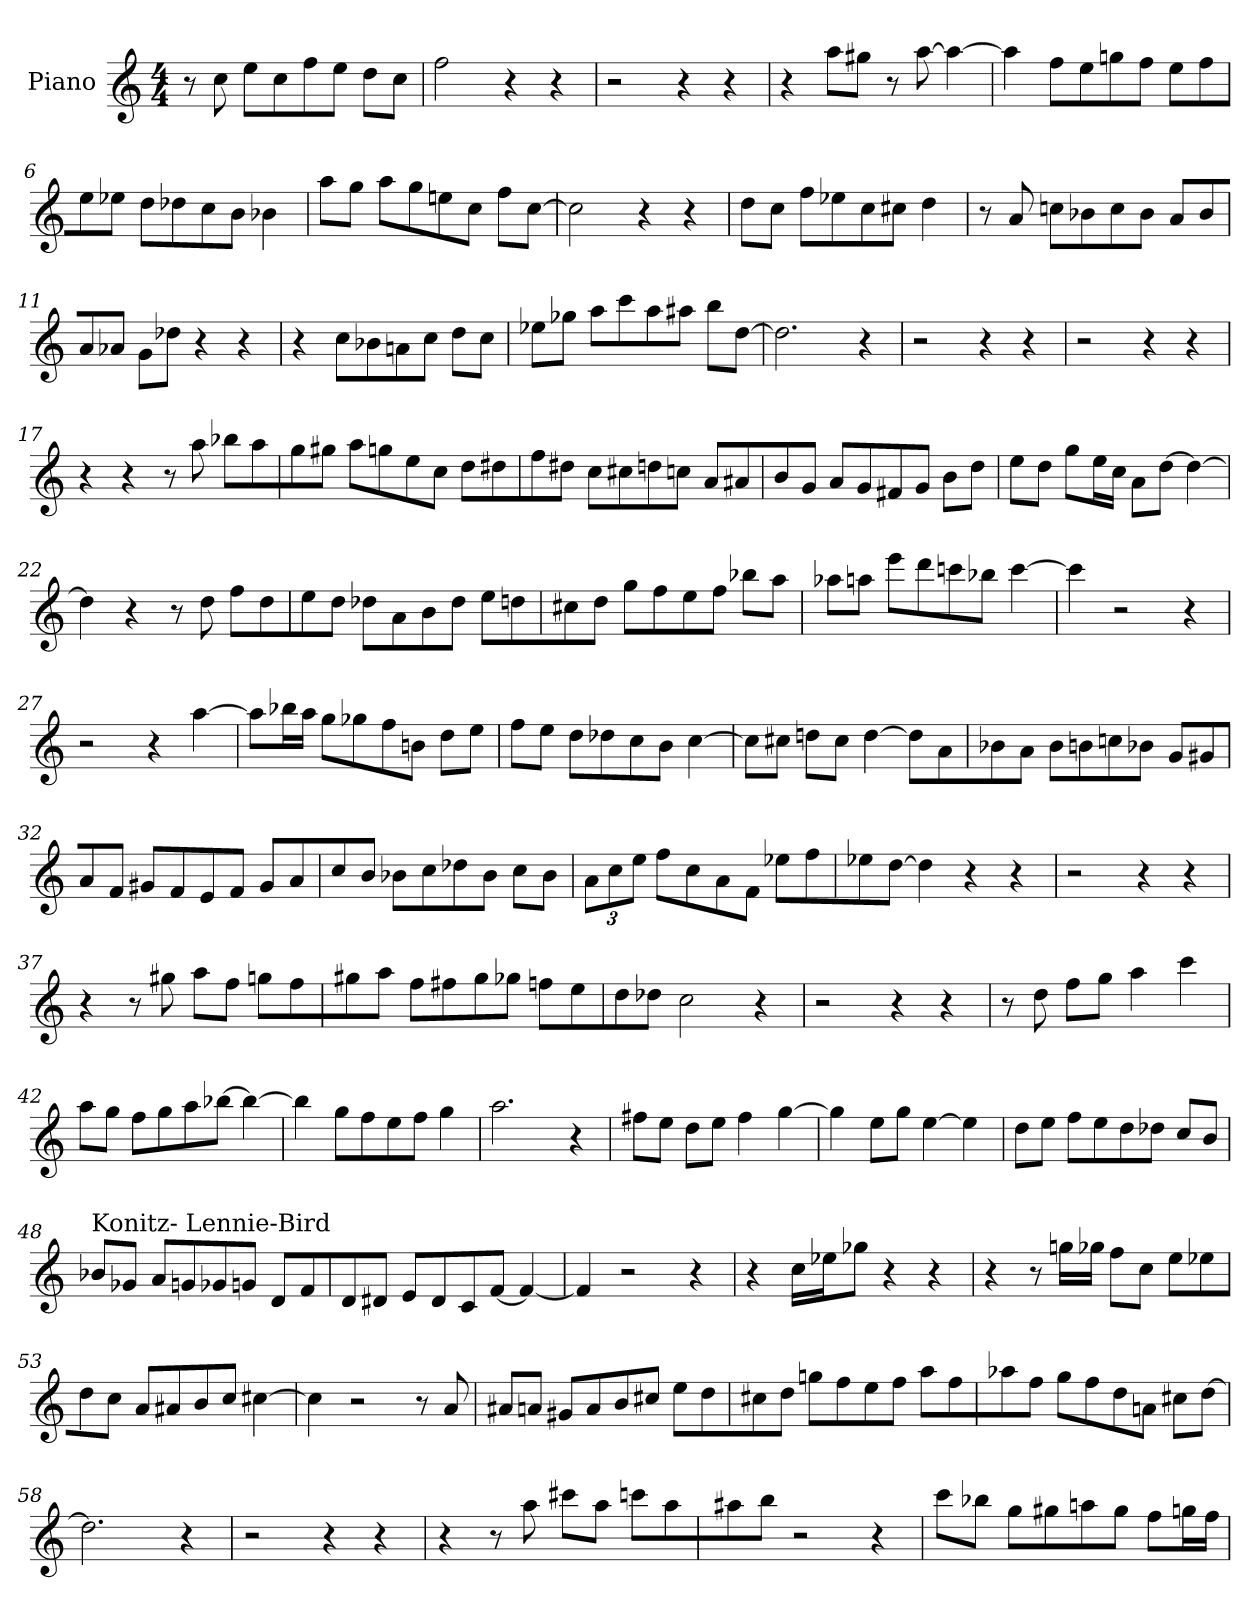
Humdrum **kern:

**kern
*part1
*staff1
*I"Piano
*I'Pno.
*clefG2
*k[]
*M4/4
=1
8r
8cc\
8ee\L
8cc\
8ff\
8ee\J
8dd\L
8cc\J
=2
2ff\
4r
4r
=3
2r
4r
4r
=4
4r
8aa\L
8gg#X\J
8r
[8aa\
4aa\_
!!LO:LB:g=z
=5
4aa\]
8ff\L
8ee\
8ggn\
8ff\J
8ee\L
8ff\
=6
8ee\
8ee-X\J
8dd\L
8dd-X\
8cc\
8b\J
4b-X\
=7
8aa\L
8gg\J
8aa\L
8gg\
8een\
8cc\J
8ff\L
[8cc\J
=8
2cc\]
4r
4r
!!LO:LB:g=z
=9
8dd\L
8cc\J
8ff\L
8ee-X\
8cc\
8cc#X\J
4dd\
=10
8r
8a/
8ccn\L
8b-X\
8cc\
8b-\J
8a/L
8b-/
=11
8a/
8a-X/J
8g\L
8dd-X\J
4r
4r
=12
4r
8cc\L
8b-X\
8an\
8cc\J
8dd\L
8cc\J
!!LO:LB:g=z
=13
8ee-X\L
8gg-X\J
8aa\L
8ccc\
8aa\
8aa#X\J
8bb\L
[8dd\J
=14
2.dd\]
4r
=15
2r
4r
4r
=16
2r
4r
4r
!!LO:LB:g=z
=17
4r
4r
8r
8aa\
8bb-X\L
8aa\
=18
8gg\
8gg#X\J
8aa\L
8ggn\
8ee\
8cc\J
8dd\L
8dd#X\
=19
8ff\
8dd#X\J
8cc\L
8cc#X\
8ddn\
8ccn\J
8a/L
8a#X/
=20
8b/
8g/J
8a/L
8g/
8f#X/
8g/J
8b\L
8dd\J
!!LO:LB:g=z
=21
8ee\L
8dd\J
8gg\L
16ee\L
16cc\JJ
8a\L
[8dd\J
4dd\_
=22
4dd\]
4r
8r
8dd\
8ff\L
8dd\
=23
8ee\
8dd\J
8dd-X\L
8a\
8b\
8dd-\J
8ee\L
8ddn\
=24
8cc#X\
8dd\J
8gg\L
8ff\
8ee\
8ff\J
8bb-X\L
8aa\J
!!LO:LB:g=z
=25
8aa-X\L
8aan\J
8eee\L
8ddd\
8cccn\
8bb-X\J
[4ccc\
=26
4ccc\]
2r
4r
=27
2r
4r
[4aa\
=28
8aa\L]
16bb-X\L
16aa\JJ
8gg\L
8gg-X\
8ff\
8bn\J
8dd\L
8ee\J
!!LO:LB:g=z
=29
8ff\L
8ee\J
8dd\L
8dd-X\
8cc\
8b\J
[4cc\
=30
8cc\L]
8cc#X\J
8ddn\L
8cc#\J
[4dd\
8dd\L]
8a\
=31
8b-X\
8a\J
8b-\L
8bn\
8ccn\
8b-X\J
8g/L
8g#X/
=32
8a/
8f/J
8g#X/L
8f/
8e/
8f/J
8g#/L
8a/
=33
8cc/
8b/J
8b-X\L
8cc\
8dd-X\
8b-\J
8cc\L
8b-\J
!!LO:LB:g=z
=34
*Xbrackettup
12a\L
12cc\
12ee\J
8ff\L
8cc\
8a\
8f\J
8ee-X\L
8ff\
=35
8ee-X\
[8dd\J
4dd\]
4r
4r
=36
2r
4r
4r
=37
4r
8r
8gg#X\
8aa\L
8ff\J
8ggn\L
8ff\
=38
8gg#X\
8aa\J
8ff\L
8ff#X\
8gg#\
8gg-X\J
8ffn\L
8ee\
=39
8dd\
8dd-X\J
2cc\
4r
=40
2r
4r
4r
!!LO:LB:g=z
=41
8r
8dd\
8ff\L
8gg\J
4aa\
4ccc\
=42
8aa\L
8gg\J
8ff\L
8gg\
8aa\
[8bb-X\J
4bb-\_
=43
4bb-\]
8gg\L
8ff\
8ee\
8ff\J
4gg\
=44
2.aa\
4r
=45
8ff#X\L
8ee\J
8dd\L
8ee\J
4ff#\
[4gg\
=46
4gg\]
8ee\L
8gg\J
[4ee\
4ee\]
=47
8dd\L
8ee\J
8ff\L
8ee\
8dd\
8dd-X\J
8cc/L
8b/J
!!LO:PB:g=z
=48
!LO:TX:a:t=Konitz- Lennie-Bird
8b-X/L
8g-X/J
8a/L
8gn/
8g-X/
8gn/J
8d/L
8f/
=49
8d/
8d#X/J
8e/L
8d#/
8c/
[8f/J
4f/_
=50
4f/]
2r
4r
=51
4r
16cc\LL
16ee-X\J
8gg-X\J
4r
4r
=52
4r
8r
16ggn\LL
16gg-X\JJ
8ff\L
8cc\J
8ee\L
8ee-X\
=53
8dd\
8cc\J
8a/L
8a#X/
8b/
8cc/J
[4cc#X\
!!LO:LB:g=z
=54
4cc#\]
2r
8r
8a/
=55
8a#X/L
8an/J
8g#X/L
8a/
8b/
8cc#X/J
8ee\L
8dd\
=56
8cc#X\
8dd\J
8ggn\L
8ff\
8ee\
8ff\J
8aa\L
8ff\
=57
8aa-X\
8ff\J
8gg\L
8ff\
8dd\
8an\J
8cc#X\L
[8dd\J
=58
2.dd\]
4r
=59
2r
4r
4r
!!LO:LB:g=z
=60
4r
8r
8aa\
8ccc#X\L
8aa\J
8cccn\L
8aa\
=61
8aa#X\
8bb\J
2r
4r
=62
8ccc\L
8bb-X\J
8gg\L
8gg#X\
8aan\
8gg#\J
8ff\L
16ggn\L
16ff\JJ
=
*-
